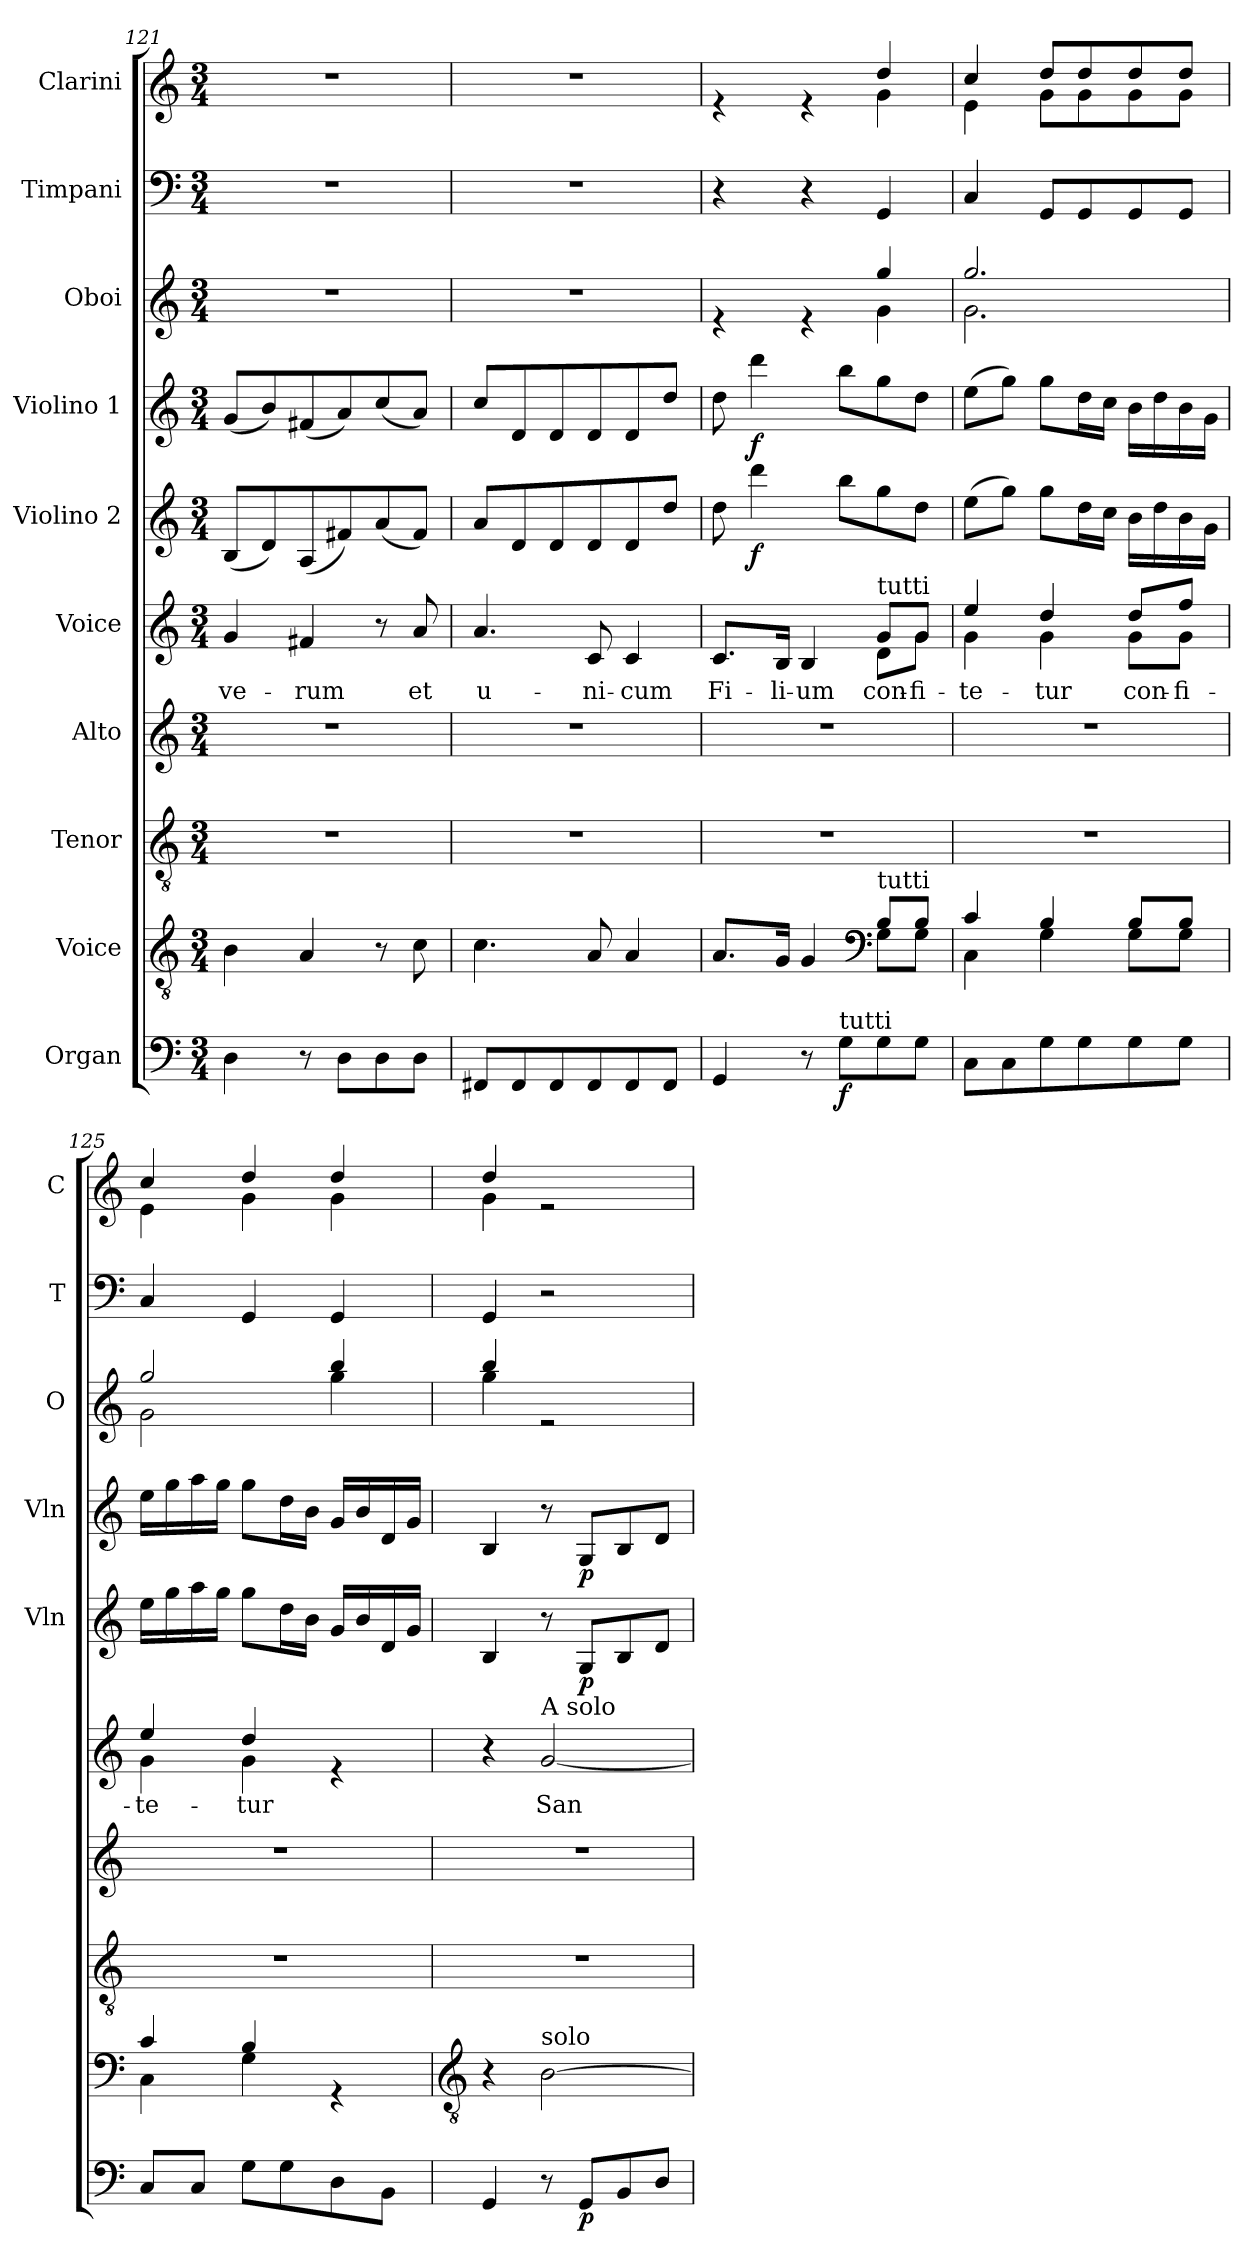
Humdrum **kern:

**kern	**dynam	**kern	**kern	**kern	**kern	**text	**kern	**dynam	**kern	**dynam	**kern	**kern	**kern
*part10	*part10	*part9	*part8	*part7	*part6	*part6	*part5	*part5	*part4	*part4	*part3	*part2	*part1
*staff10	*staff10	*staff9	*staff8	*staff7	*staff6	*staff6	*staff5	*staff5	*staff4	*staff4	*staff3	*staff2	*staff1
*I"Organ	*	*I"Voice	*I"Tenor	*I"Alto	*I"Voice	*	*I"Violino 2	*	*I"Violino 1	*	*I"Oboi	*I"Timpani	*I"Clarini
*	*	*	*	*	*	*	*I'Vln	*	*I'Vln	*	*I'O	*I'T	*I'C
*clefF4	*	*clefGv2	*clefGv2	*clefG2	*clefG2	*	*clefG2	*	*clefG2	*	*clefG2	*clefF4	*clefG2
*k[]	*	*k[]	*k[]	*k[]	*k[]	*	*k[]	*	*k[]	*	*k[]	*k[]	*k[]
*M3/4	*	*M3/4	*M3/4	*M3/4	*M3/4	*	*M3/4	*	*M3/4	*	*M3/4	*M3/4	*M3/4
=121	=121	=121	=121	=121	=121	=121	=121	=121	=121	=121	=121	=121	=121
!	!	!	!	!	!	!LO:LY:b	!	!	!	!	!	!	!
4D\	.	4B\	2.r	2.r	4g/	ve-	(8B/L	.	(8g/L	.	2.r	2.r	2.r
.	.	.	.	.	.	.	8d/)	.	8b/)	.	.	.	.
!	!	!	!	!	!	!LO:LY:b	!	!	!	!	!	!	!
8r	.	4A/	.	.	4f#X/	-rum	(8A/	.	(8f#X/	.	.	.	.
8D\L	.	.	.	.	.	.	8f#X/)	.	8a/)	.	.	.	.
8D\	.	8r	.	.	8r	.	(8a/	.	(8cc/	.	.	.	.
!	!	!	!	!	!	!LO:LY:b	!	!	!	!	!	!	!
8D\J	.	8c\	.	.	8a/	et	8f#/J)	.	8a/J)	.	.	.	.
!!LO:LB:g=z
=122	=122	=122	=122	=122	=122	=122	=122	=122	=122	=122	=122	=122	=122
!	!	!	!	!	!	!LO:LY:b	!	!	!	!	!	!	!
8FF#X/L	.	4.c\	2.r	2.r	4.a/	u-	8a/L	.	8cc/L	.	2.r	2.r	2.r
8FF#/	.	.	.	.	.	.	8d/	.	8d/	.	.	.	.
8FF#/	.	.	.	.	.	.	8d/	.	8d/	.	.	.	.
!	!	!	!	!	!	!LO:LY:b	!	!	!	!	!	!	!
8FF#/	.	8A/	.	.	8c/	-ni-	8d/	.	8d/	.	.	.	.
!	!	!	!	!	!	!LO:LY:b	!	!	!	!	!	!	!
8FF#/	.	4A/	.	.	4c/	-cum	8d/	.	8d/	.	.	.	.
8FF#/J	.	.	.	.	.	.	8dd/J	.	8dd/J	.	.	.	.
=123	=123	=123	=123	=123	=123	=123	=123	=123	=123	=123	=123	=123	=123
*	*	*^	*	*	*^	*	*	*	*	*	*	*	*
!	!	!	!	!	!	!	!	!LO:LY:b	!	!	!	!	!	!	!
*	*	*	*	*	*	*	*	*	*	*	*	*	*^	*	*^
4GG/	.	8.A/L	2ryy	2.r	2.r	2ryy	8.c/L	Fi-	8dd\	.	8dd\	.	4re	2ryy	4r	4re	2ryy
!	!	!	!	!	!	!	!	!	!	!LO:DY:b	!	!LO:DY:b	!	!	!	!	!
.	.	.	.	.	.	.	.	.	4ddd\	f	4ddd\	f	.	.	.	.	.
!	!	!	!	!	!	!	!	!LO:LY:b	!	!	!	!	!	!	!	!	!
.	.	16G/Jk	.	.	.	.	16B/Jk	-li-	.	.	.	.	.	.	.	.	.
!	!	!	!	!	!	!	!	!LO:LY:b	!	!	!	!	!	!	!	!	!
8r	.	4G/	.	.	.	.	4B/	-um	.	.	.	.	4re	.	4r	4re	.
!LO:TX:a:t=tutti	!	!	!	!	!	!	!	!	!	!	!	!	!	!	!	!	!
!	!LO:DY:b	!	!	!	!	!	!	!	!	!	!	!	!	!	!	!	!
8G\L	f	.	.	.	.	.	.	.	8bb\L	.	8bb\L	.	.	.	.	.	.
*	*	*clefF4	*	*	*	*	*	*	*	*	*	*	*	*	*	*	*
!	!	!	!	!	!	!LO:TX:a:t=tutti	!	!	!	!	!	!	!	!	!	!	!
!	!	!LO:TX:a:t=tutti	!	!	!	!	!	!	!	!	!	!	!	!	!	!	!
!	!	!	!	!	!	!	!	!LO:LY:b	!	!	!	!	!	!	!	!	!
8G\	.	8B/L	8G\L	.	.	8g/L	8d\L	con-	8gg\	.	8gg\	.	4gg/	4g\	4GG/	4dd/	4g\
!	!	!	!	!	!	!	!	!LO:LY:b	!	!	!	!	!	!	!	!	!
8G\J	.	8B/J	8G\J	.	.	8g/J	8g\J	-fi-	8dd\J	.	8dd\J	.	.	.	.	.	.
=124	=124	=124	=124	=124	=124	=124	=124	=124	=124	=124	=124	=124	=124	=124	=124	=124	=124
!	!	!	!	!	!	!	!	!LO:LY:b	!	!	!	!	!	!	!	!	!
8C\L	.	4c/	4C\	2.r	2.r	4ee/	4g\	-te-	(8ee\L	.	(8ee\L	.	2.gg/	2.g\	4C/	4cc/	4e\
8C\	.	.	.	.	.	.	.	.	8gg\J)	.	8gg\J)	.	.	.	.	.	.
!	!	!	!	!	!	!	!	!LO:LY:b	!	!	!	!	!	!	!	!	!
8G\	.	4B/	4G\	.	.	4dd/	4g\	-tur	8gg\L	.	8gg\L	.	.	.	8GG/L	8dd/L	8g\L
8G\	.	.	.	.	.	.	.	.	16dd\L	.	16dd\L	.	.	.	8GG/	8dd/	8g\
.	.	.	.	.	.	.	.	.	16cc\JJ	.	16cc\JJ	.	.	.	.	.	.
!	!	!	!	!	!	!	!	!LO:LY:b	!	!	!	!	!	!	!	!	!
8G\	.	8B/L	8G\L	.	.	8dd/L	8g\L	con-	16b\LL	.	16b\LL	.	.	.	8GG/	8dd/	8g\
.	.	.	.	.	.	.	.	.	16dd\	.	16dd\	.	.	.	.	.	.
!	!	!	!	!	!	!	!	!LO:LY:b	!	!	!	!	!	!	!	!	!
8G\J	.	8B/J	8G\J	.	.	8ff/J	8g\J	-fi-	16b\	.	16b\	.	.	.	8GG/J	8dd/J	8g\J
.	.	.	.	.	.	.	.	.	16g\JJ	.	16g\JJ	.	.	.	.	.	.
=125	=125	=125	=125	=125	=125	=125	=125	=125	=125	=125	=125	=125	=125	=125	=125	=125	=125
!	!	!	!	!	!	!	!	!LO:LY:b	!	!	!	!	!	!	!	!	!
8C/L	.	4c/	4C\	2.r	2.r	4ee/	4g\	-te-	16ee\LL	.	16ee\LL	.	2gg/	2g\	4C/	4cc/	4e\
.	.	.	.	.	.	.	.	.	16gg\	.	16gg\	.	.	.	.	.	.
8C/J	.	.	.	.	.	.	.	.	16aa\	.	16aa\	.	.	.	.	.	.
.	.	.	.	.	.	.	.	.	16gg\JJ	.	16gg\JJ	.	.	.	.	.	.
!	!	!	!	!	!	!	!	!LO:LY:b	!	!	!	!	!	!	!	!	!
8G\L	.	4B/	4G\	.	.	4dd/	4g\	-tur	8gg\L	.	8gg\L	.	.	.	4GG/	4dd/	4g\
8G\	.	.	.	.	.	.	.	.	16dd\L	.	16dd\L	.	.	.	.	.	.
.	.	.	.	.	.	.	.	.	16b\JJ	.	16b\JJ	.	.	.	.	.	.
8D\	.	4rGG	4ryy	.	.	4re	4ryy	.	16g/LL	.	16g/LL	.	4bb/	4gg\	4GG/	4dd/	4g\
.	.	.	.	.	.	.	.	.	16b/	.	16b/	.	.	.	.	.	.
8BB\J	.	.	.	.	.	.	.	.	16d/	.	16d/	.	.	.	.	.	.
.	.	.	.	.	.	.	.	.	16g/JJ	.	16g/JJ	.	.	.	.	.	.
*	*	*v	*v	*	*	*v	*v	*	*	*	*	*	*	*	*	*	*
=126	=126	=126	=126	=126	=126	=126	=126	=126	=126	=126	=126	=126	=126	=126	=126
*	*	*clefGv2	*	*	*	*	*	*	*	*	*	*	*	*	*
4GG/	.	4r	2.r	2.r	4r	.	4B/	.	4B/	.	4bb/	4gg\	4GG/	4dd/	4g\
!	!	!	!	!	!LO:TX:a:t=A solo	!	!	!	!	!	!	!	!	!	!
!	!	!LO:TX:a:t=solo	!	!	!	!	!	!	!	!	!	!	!	!	!
!	!	!	!	!	!	!LO:LY:b	!	!	!	!	!	!	!	!	!
8r	.	[2B\	.	.	[2g/	San-	8r	.	8r	.	2re	2ryy	2r	2re	2ryy
!	!LO:DY:b	!	!	!	!	!	!	!LO:DY:b	!	!LO:DY:b	!	!	!	!	!
8GG/L	p	.	.	.	.	.	8G/L	p	8G/L	p	.	.	.	.	.
8BB/	.	.	.	.	.	.	8B/	.	8B/	.	.	.	.	.	.
8D/J	.	.	.	.	.	.	8d/J	.	8d/J	.	.	.	.	.	.
*	*	*	*	*	*	*	*	*	*	*	*v	*v	*	*v	*v
=	=	=	=	=	=	=	=	=	=	=	=	=	=
*-	*-	*-	*-	*-	*-	*-	*-	*-	*-	*-	*-	*-	*-
